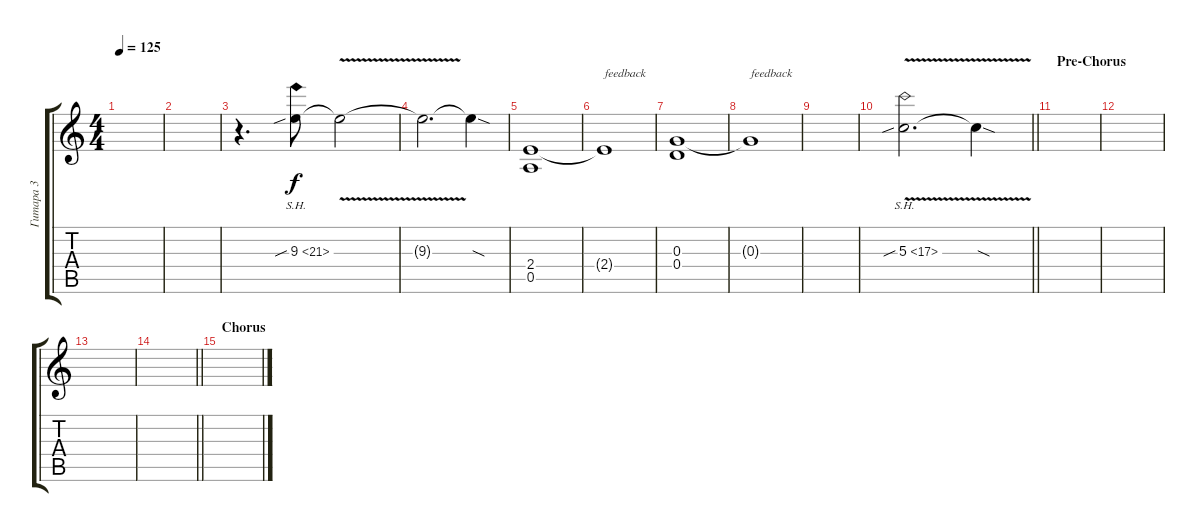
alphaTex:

\track ("Гитара 3" "Гитара 3") {instrument distortionguitar}
\staff {score tabs}
\tuning (E4 B3 G3 D3 A2 E2) {hide}
\ts (4 4)
\tempo 125
\clef g2
\ks aminor
|
|
r.4{d volume 8 instrument distortionguitar} 9.3{sh 12 sib}.8 9.3{v t}.2 |
9.3{t}.2{d} 9.3{sod t}.4 |
(2.4 0.5).1 |
2.4{t}.1{txt "feedback"} |
(0.3 0.4).1 |
0.3{t}.1{txt "feedback"} |
|
\barLineRight lightlight
5.3{sh 12 v sib}.2{d} 5.3{sod t}.4 |
\section ("" "Pre-Chorus")
|
|
|
\barLineRight lightlight
|
\section ("" "Chorus")
